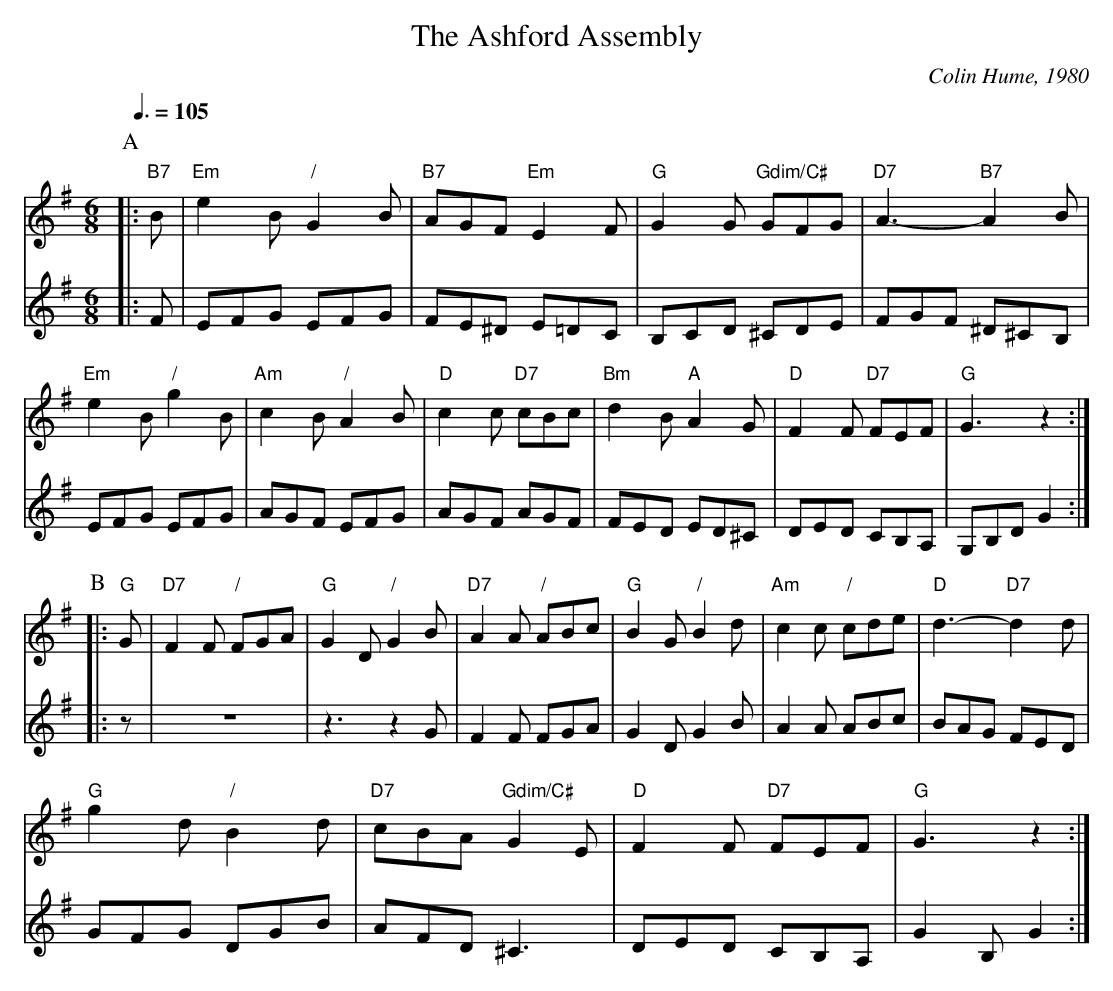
X:1
T:The Ashford Assembly
C:Colin Hume, 1980
L:1/8
M:6/8
Q:3/8=105
K:G
P:A
V:1
|: "B7"B | "Em"e2B "/"G2B | "B7"AGF "Em"E2F | "G"G2G "Gdim/C#"GFG | "D7"A3- "B7"A2B |
V:2
|: F | EFG EFG | FE^D E=DC | B,CD ^CDE | FGF ^D^CB, |
V:1
"Em"e2B "/"g2B | "Am"c2B "/"A2B | "D"c2c "D7"cBc |\
"Bm"d2B "A"A2G | "D"F2F "D7"FEF | "G"G3 z2 :|
V:2
EFG EFG | AGF EFG | AGF AGF |\
FED ED^C | DED CB,A, | G,B,D G2 :|
P:B
V:1
|: "G"G | "D7"F2F "/"FGA | "G"G2D "/"G2B | "D7"A2A "/"ABc |\
"G"B2G "/"B2d | "Am"c2c "/"cde | "D"d3- "D7"d2d |
V:2
|: z | Z | z3 z2G | F2F FGA |\
G2D G2B | A2A ABc | BAG FED |
V:1
"G"g2d "/"B2d | "D7"cBA "Gdim/C#"G2E | "D"F2F "D7"FEF | "G"G3 z2 :|
V:2
GFG DGB | AFD ^C3 | DED CB,A, | G2B,G2 :|
